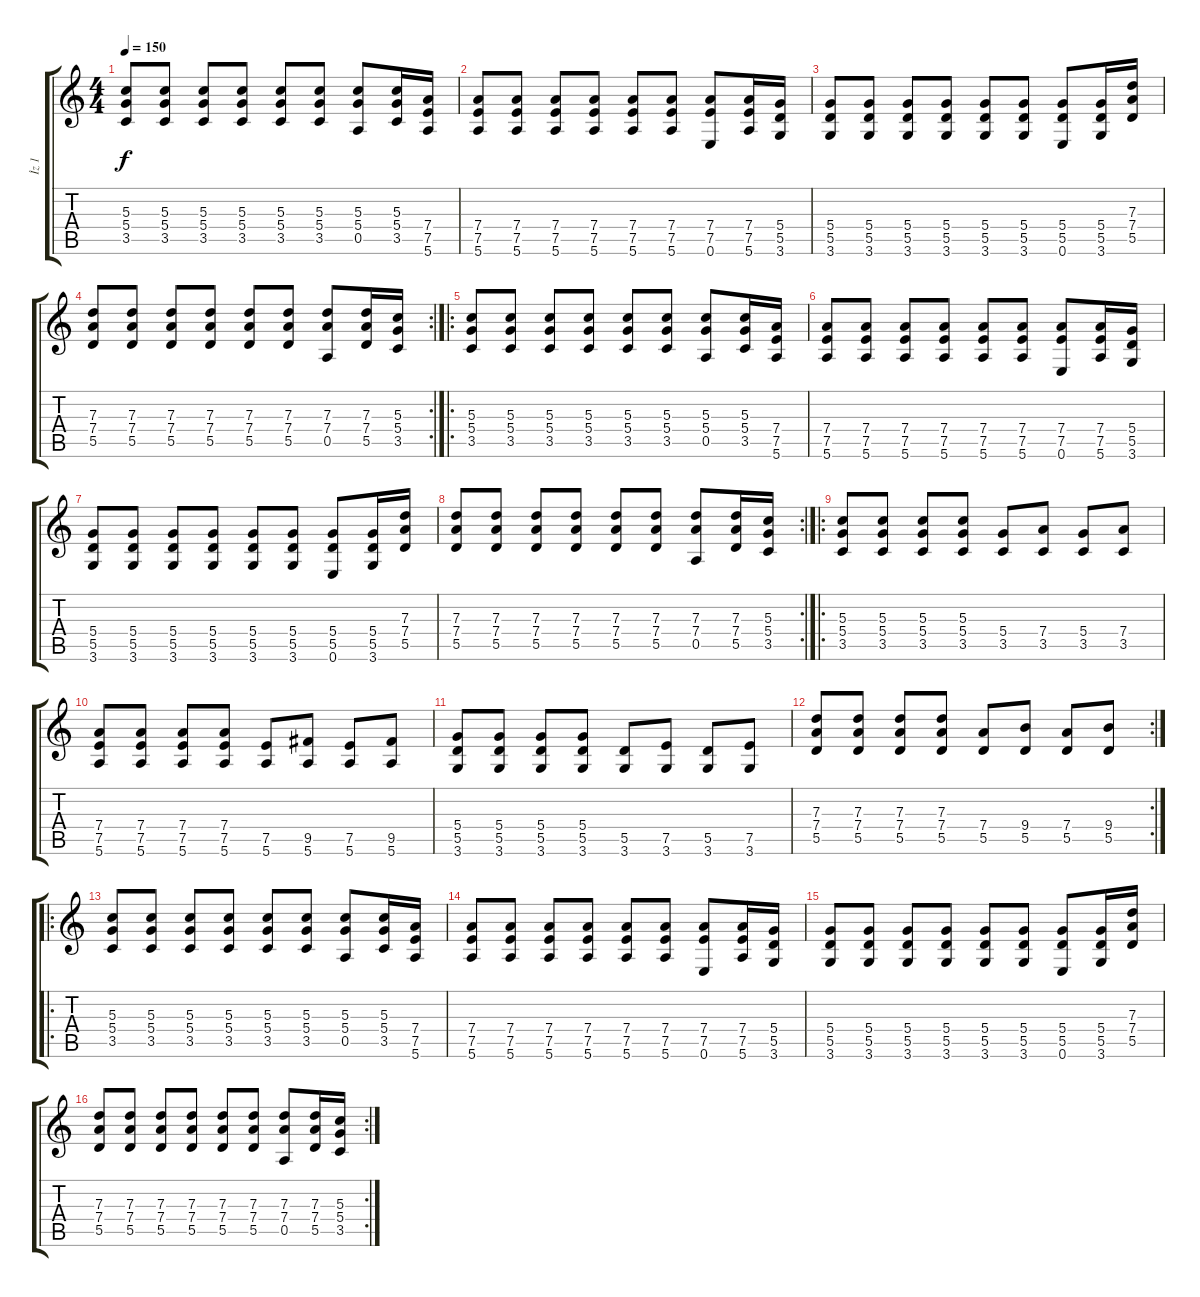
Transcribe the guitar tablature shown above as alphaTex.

\track ("İz 1" "İz 1") {instrument distortionguitar}
\staff {score tabs}
\tuning (E4 B3 G3 D3 A2 E2) {hide}
\ts (4 4)
\tempo 150
\clef g2
\ks c
(5.3 5.4 3.5).8{dy f instrument distortionguitar} (5.3 5.4 3.5).8 (5.3 5.4 3.5).8 (5.3 5.4 3.5).8 (5.3 5.4 3.5).8 (5.3 5.4 3.5).8 (5.3 5.4 0.5).8 (5.3 5.4 3.5).16 (7.4 7.5 5.6).16 |
(7.4 7.5 5.6).8 (7.4 7.5 5.6).8 (7.4 7.5 5.6).8 (7.4 7.5 5.6).8 (7.4 7.5 5.6).8 (7.4 7.5 5.6).8 (7.4 7.5 0.6).8 (7.4 7.5 5.6).16 (5.4 5.5 3.6).16 |
(5.4 5.5 3.6).8 (5.4 5.5 3.6).8 (5.4 5.5 3.6).8 (5.4 5.5 3.6).8 (5.4 5.5 3.6).8 (5.4 5.5 3.6).8 (5.4 5.5 0.6).8 (5.4 5.5 3.6).16 (7.3 7.4 5.5).16 |
\rc 2
(7.3 7.4 5.5).8 (7.3 7.4 5.5).8 (7.3 7.4 5.5).8 (7.3 7.4 5.5).8 (7.3 7.4 5.5).8 (7.3 7.4 5.5).8 (7.3 7.4 0.5).8 (7.3 7.4 5.5).16 (5.3 5.4 3.5).16 |
\ro
(5.3 5.4 3.5).8 (5.3 5.4 3.5).8 (5.3 5.4 3.5).8 (5.3 5.4 3.5).8 (5.3 5.4 3.5).8 (5.3 5.4 3.5).8 (5.3 5.4 0.5).8 (5.3 5.4 3.5).16 (7.4 7.5 5.6).16 |
(7.4 7.5 5.6).8 (7.4 7.5 5.6).8 (7.4 7.5 5.6).8 (7.4 7.5 5.6).8 (7.4 7.5 5.6).8 (7.4 7.5 5.6).8 (7.4 7.5 0.6).8 (7.4 7.5 5.6).16 (5.4 5.5 3.6).16 |
(5.4 5.5 3.6).8 (5.4 5.5 3.6).8 (5.4 5.5 3.6).8 (5.4 5.5 3.6).8 (5.4 5.5 3.6).8 (5.4 5.5 3.6).8 (5.4 5.5 0.6).8 (5.4 5.5 3.6).16 (7.3 7.4 5.5).16 |
\rc 2
(7.3 7.4 5.5).8 (7.3 7.4 5.5).8 (7.3 7.4 5.5).8 (7.3 7.4 5.5).8 (7.3 7.4 5.5).8 (7.3 7.4 5.5).8 (7.3 7.4 0.5).8 (7.3 7.4 5.5).16 (5.3 5.4 3.5).16 |
\ro
(5.3 5.4 3.5).8 (5.3 5.4 3.5).8 (5.3 5.4 3.5).8 (5.3 5.4 3.5).8 (5.4 3.5).8 (7.4 3.5).8 (5.4 3.5).8 (7.4 3.5).8 |
(7.4 7.5 5.6).8 (7.4 7.5 5.6).8 (7.4 7.5 5.6).8 (7.4 7.5 5.6).8 (7.5 5.6).8 (9.5 5.6).8 (7.5 5.6).8 (9.5 5.6).8 |
(5.4 5.5 3.6).8 (5.4 5.5 3.6).8 (5.4 5.5 3.6).8 (5.4 5.5 3.6).8 (5.5 3.6).8 (7.5 3.6).8 (5.5 3.6).8 (7.5 3.6).8 |
\rc 2
(7.3 7.4 5.5).8 (7.3 7.4 5.5).8 (7.3 7.4 5.5).8 (7.3 7.4 5.5).8 (7.4 5.5).8 (9.4 5.5).8 (7.4 5.5).8 (9.4 5.5).8 |
\ro
(5.3 5.4 3.5).8 (5.3 5.4 3.5).8 (5.3 5.4 3.5).8 (5.3 5.4 3.5).8 (5.3 5.4 3.5).8 (5.3 5.4 3.5).8 (5.3 5.4 0.5).8 (5.3 5.4 3.5).16 (7.4 7.5 5.6).16 |
(7.4 7.5 5.6).8 (7.4 7.5 5.6).8 (7.4 7.5 5.6).8 (7.4 7.5 5.6).8 (7.4 7.5 5.6).8 (7.4 7.5 5.6).8 (7.4 7.5 0.6).8 (7.4 7.5 5.6).16 (5.4 5.5 3.6).16 |
(5.4 5.5 3.6).8 (5.4 5.5 3.6).8 (5.4 5.5 3.6).8 (5.4 5.5 3.6).8 (5.4 5.5 3.6).8 (5.4 5.5 3.6).8 (5.4 5.5 0.6).8 (5.4 5.5 3.6).16 (7.3 7.4 5.5).16 |
\rc 2
(7.3 7.4 5.5).8 (7.3 7.4 5.5).8 (7.3 7.4 5.5).8 (7.3 7.4 5.5).8 (7.3 7.4 5.5).8 (7.3 7.4 5.5).8 (7.3 7.4 0.5).8 (7.3 7.4 5.5).16 (5.3 5.4 3.5).16
